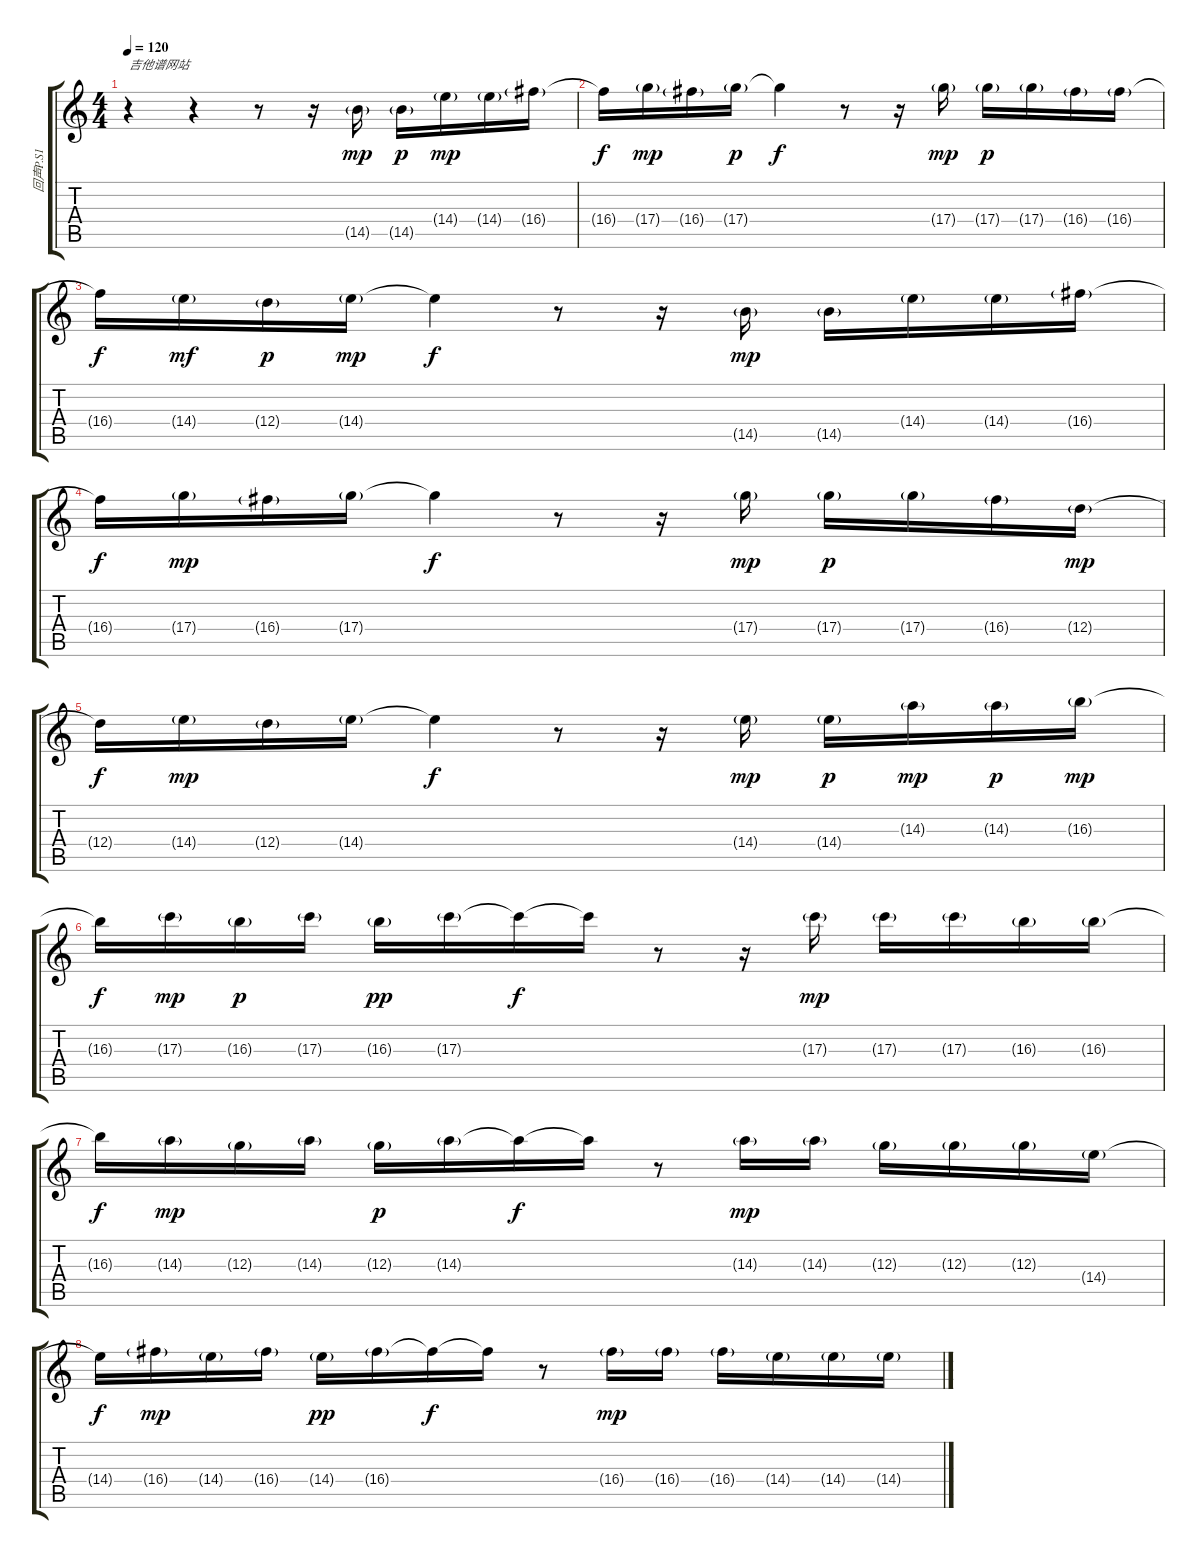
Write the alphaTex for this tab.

\track ("回声P.S1" "回声P.S1") {instrument electricguitarmuted}
\staff {score tabs}
\tuning (E4 B3 G3 D3 A2 E2) {hide}
\ts (4 4)
\tempo 120
\tempo 60
\tempo 120
\clef g2
\ks c
r.4{txt "吉他谱网站" dy mp instrument electricguitarmuted} r.4 r.8 r.16 14.5{g}.16 14.5{g}.16{dy p} 14.4{g}.16{dy mp} 14.4{g}.16 16.4{g}.16 |
16.4{t}.16{dy f} 17.4{g}.16{dy mp} 16.4{g}.16 17.4{g}.16{dy p} 17.4{t}.4{dy f} r.8 r.16 17.4{g}.16{dy mp} 17.4{g}.16{dy p} 17.4{g}.16 16.4{g}.16 16.4{g}.16 |
16.4{t}.16{dy f} 14.4{g}.16{dy mf} 12.4{g}.16{dy p} 14.4{g}.16{dy mp} 14.4{t}.4{dy f} r.8 r.16 14.5{g}.16{dy mp} 14.5{g}.16 14.4{g}.16 14.4{g}.16 16.4{g}.16 |
16.4{t}.16{dy f} 17.4{g}.16{dy mp} 16.4{g}.16 17.4{g}.16 17.4{t}.4{dy f} r.8 r.16 17.4{g}.16{dy mp} 17.4{g}.16{dy p} 17.4{g}.16 16.4{g}.16 12.4{g}.16{dy mp} |
12.4{t}.16{dy f} 14.4{g}.16{dy mp} 12.4{g}.16 14.4{g}.16 14.4{t}.4{dy f} r.8 r.16 14.4{g}.16{dy mp} 14.4{g}.16{dy p} 14.3{g}.16{dy mp} 14.3{g}.16{dy p} 16.3{g}.16{dy mp} |
16.3{t}.16{dy f} 17.3{g}.16{dy mp} 16.3{g}.16{dy p} 17.3{g}.16 16.3{g}.16{dy pp} 17.3{g}.16 17.3{t}.16{dy f} 17.3{t}.16 r.8 r.16 17.3{g}.16{dy mp} 17.3{g}.16 17.3{g}.16 16.3{g}.16 16.3{g}.16 |
16.3{t}.16{dy f} 14.3{g}.16{dy mp} 12.3{g}.16 14.3{g}.16 12.3{g}.16{dy p} 14.3{g}.16 14.3{t}.16{dy f} 14.3{t}.16 r.8 14.3{g}.16{dy mp} 14.3{g}.16 12.3{g}.16 12.3{g}.16 12.3{g}.16 14.4{g}.16 |
14.4{t}.16{dy f} 16.4{g}.16{dy mp} 14.4{g}.16 16.4{g}.16 14.4{g}.16{dy pp} 16.4{g}.16 16.4{t}.16{dy f} 16.4{t}.16 r.8 16.4{g}.16{dy mp} 16.4{g}.16 16.4{g}.16 14.4{g}.16 14.4{g}.16 14.4{g}.16
